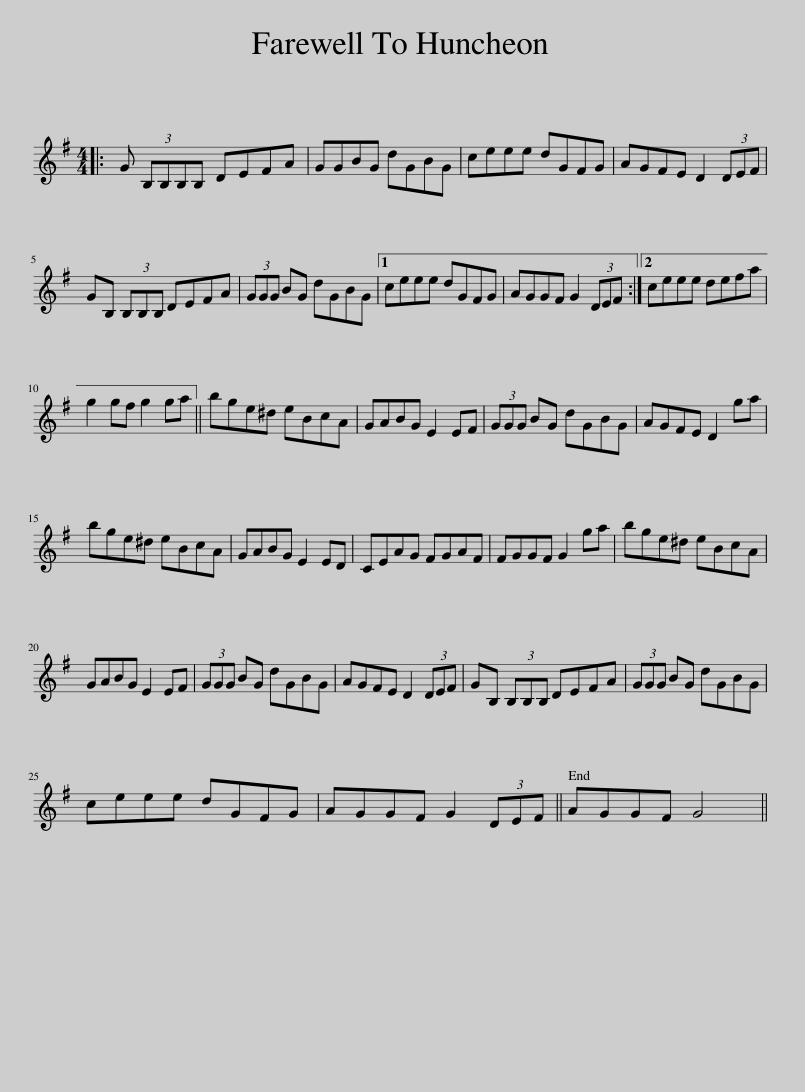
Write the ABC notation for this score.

X:1
L:1/8
M:4/4
I:linebreak $
K:G
V:1 treble
V:1
|: G (3B,B,B,B, DEFA | GGBG dGBG | ceee dGFG | AGFE D2 (3DEF |$ GB, (3B,B,B, DEFA | %5
 (3GGG BG dGBG |1 ceee dGFG | AGGF G2 (3DEF :|2 ceee defa |$ g2 gf g2 ga || %10
 bge^d eBcA | GABG E2 EF | (3GGG BG dGBG | AGFE D2 ga |$ bge^d eBcA | %15
 GABG E2 ED | CEAG FGAF | FGGF G2 ga | bge^d eBcA |$ GABG E2 EF | %20
 (3GGG BG dGBG | AGFE D2 (3DEF | GB, (3B,B,B, DEFA | (3GGG BG dGBG |$ ceee dGFG | %25
 AGGF G2 (3DEF || AGGF G4 || %27
